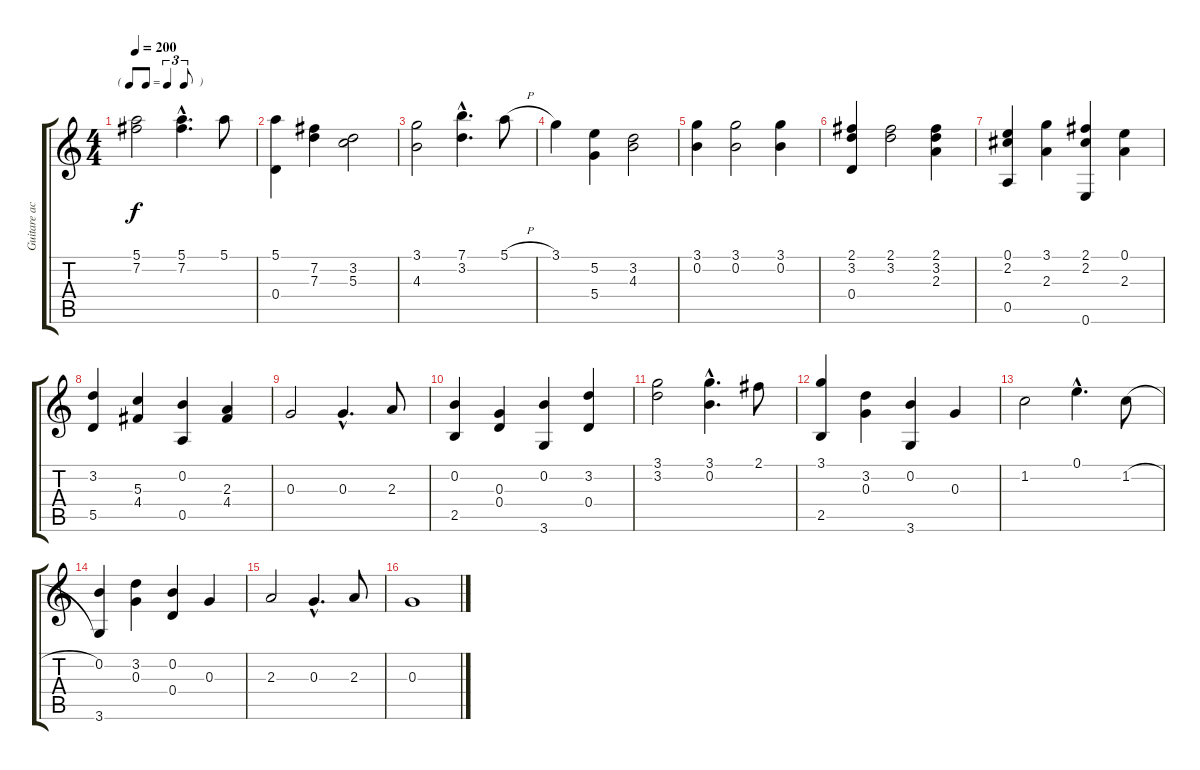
\track ("Guitare accoustique" "Guitare ac") {instrument acousticguitarnylon}
\staff {score tabs}
\tuning (E4 B3 G3 D3 A2 E2) {hide}
\ts (4 4)
\tf triplet8th
\tempo 200
\clef g2
\ks c
(5.1 7.2).2{dy f} (5.1{hac} 7.2{hac}).4{d} 5.1.8 |
(5.1 0.4).4 (7.2 7.3).4 (3.2 5.3).2 |
(3.1 4.3).2 (7.1{hac} 3.2{hac}).4{d} 5.1{h}.8 |
3.1.4 (5.2 5.4).4 (3.2 4.3).2 |
(3.1 0.2).4 (3.1 0.2).2 (3.1 0.2).4 |
(2.1 3.2 0.4).4 (2.1 3.2).2 (2.1 3.2 2.3).4 |
(0.1 2.2 0.5).4 (3.1 2.3).4 (2.1 2.2 0.6).4 (0.1 2.3).4 |
(3.2 5.5).4 (5.3 4.4).4 (0.2 0.5).4 (2.3 4.4).4 |
0.3.2 0.3{hac}.4{d} 2.3.8 |
(0.2 2.5).4 (0.3 0.4).4 (0.2 3.6).4 (3.2 0.4).4 |
(3.1 3.2).2 (3.1{hac} 0.2{hac}).4{d} 2.1.8 |
(3.1 2.5).4 (3.2 0.3).4 (0.2 3.6).4 0.3.4 |
1.2.2 0.1{hac}.4{d} 1.2{h}.8 |
(0.2 3.6).4 (3.2 0.3).4 (0.2 0.4).4 0.3.4 |
2.3.2 0.3{hac}.4{d} 2.3.8 |
0.3.1
